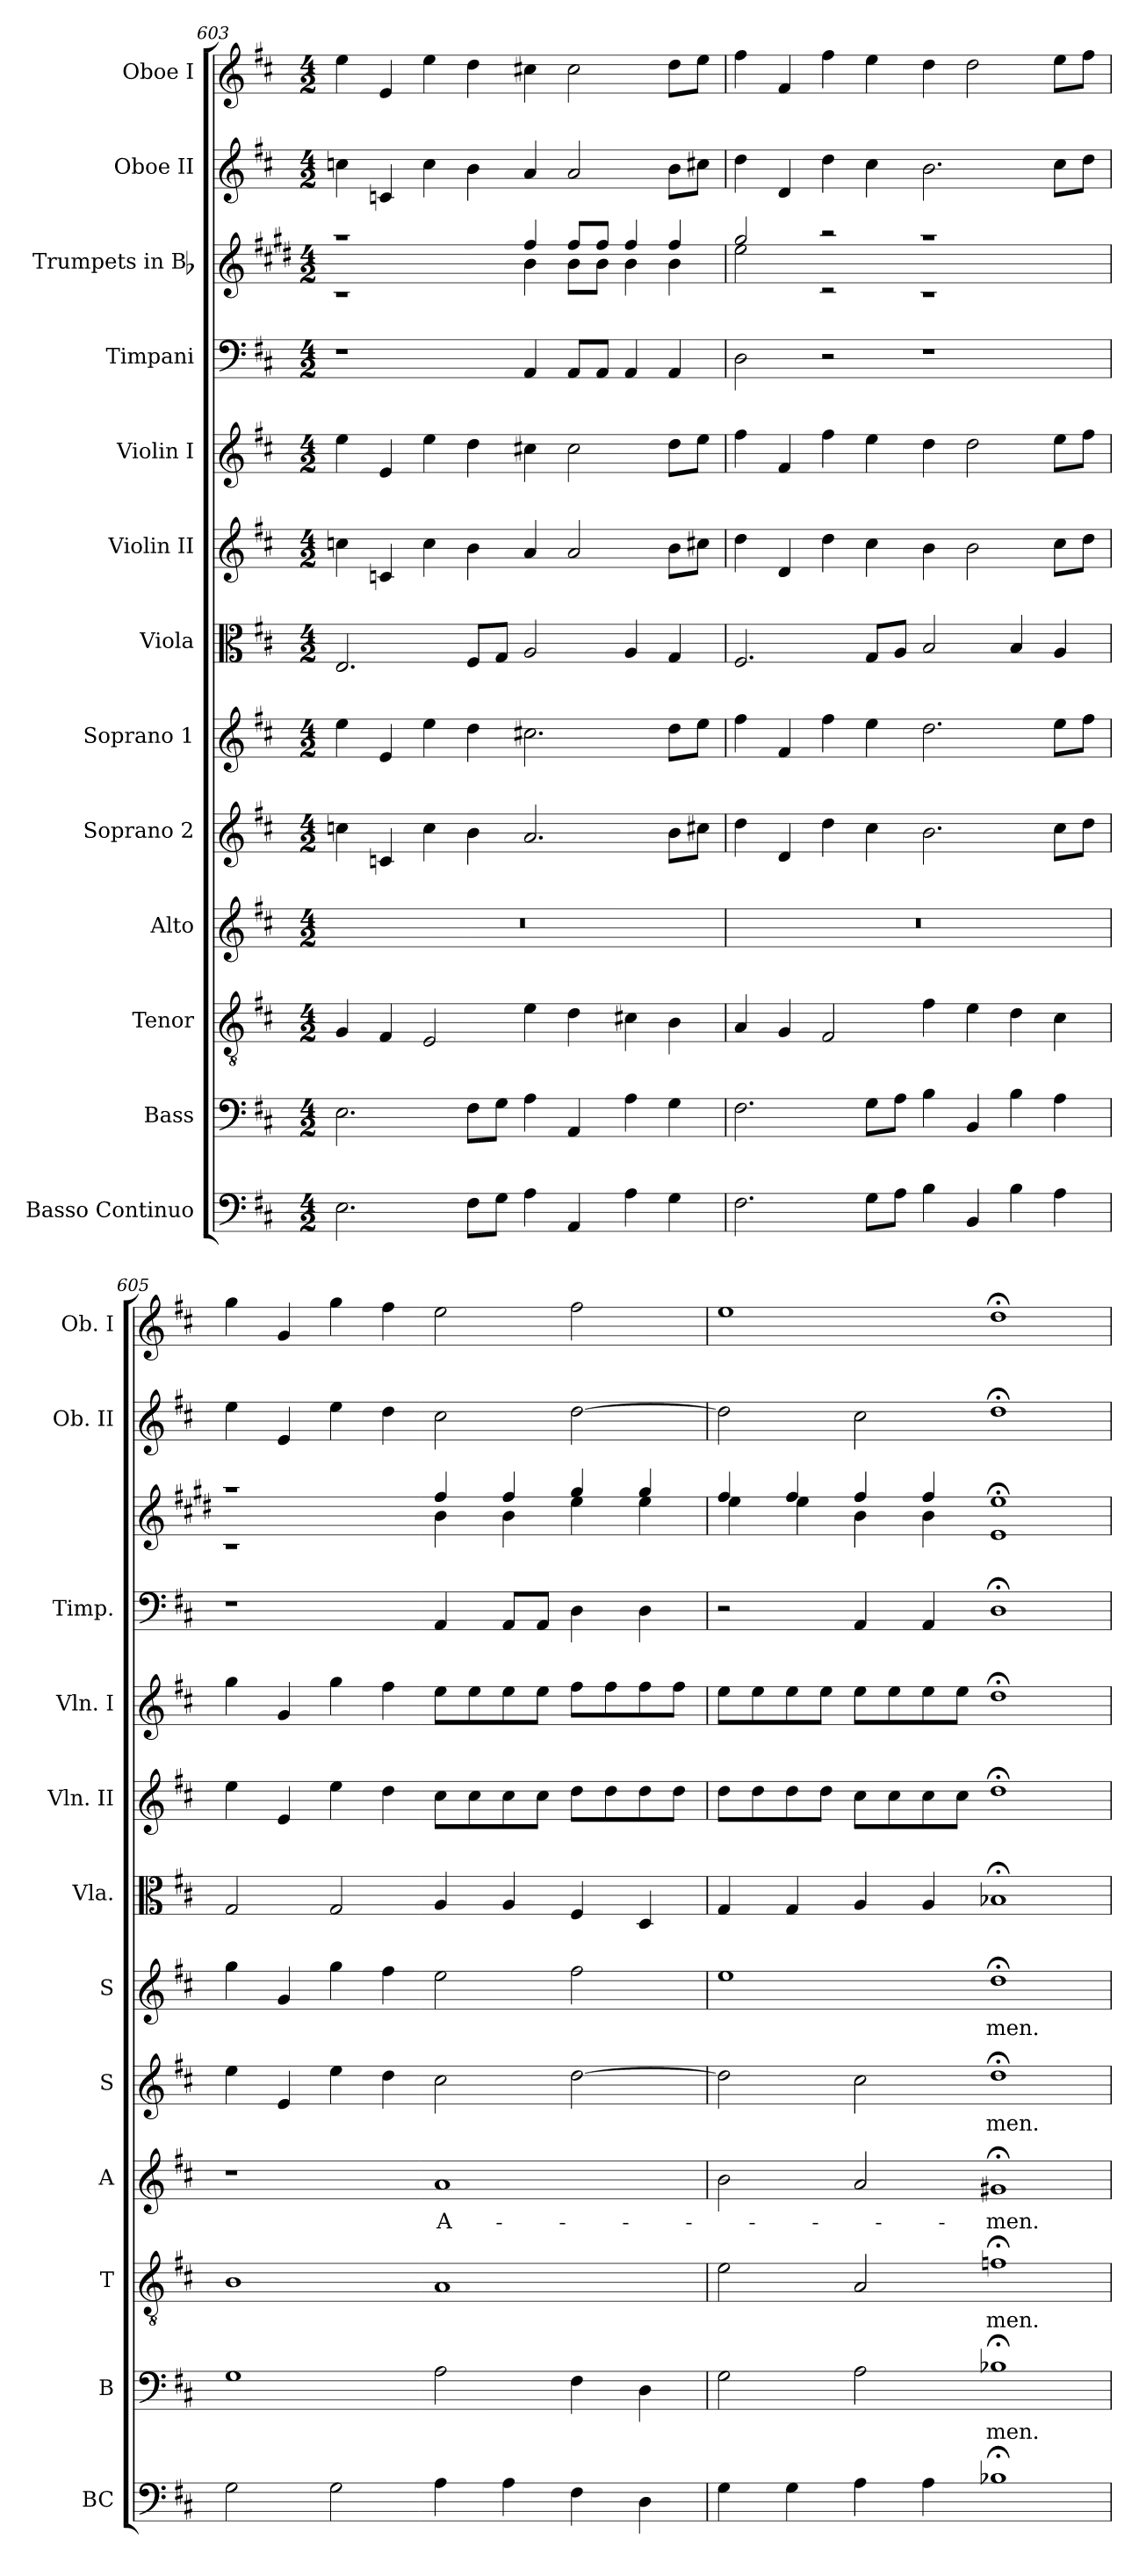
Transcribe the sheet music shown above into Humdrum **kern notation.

**kern	**kern	**text	**kern	**text	**kern	**text	**kern	**text	**kern	**text	**kern	**kern	**kern	**kern	**kern	**kern	**kern
*part13	*part12	*part12	*part11	*part11	*part10	*part10	*part9	*part9	*part8	*part8	*part7	*part6	*part5	*part4	*part3	*part2	*part1
*staff13	*staff12	*staff12	*staff11	*staff11	*staff10	*staff10	*staff9	*staff9	*staff8	*staff8	*staff7	*staff6	*staff5	*staff4	*staff3	*staff2	*staff1
*I"Basso Continuo	*I"Bass	*	*I"Tenor	*	*I"Alto	*	*I"Soprano 2	*	*I"Soprano 1	*	*I"Viola	*I"Violin II	*I"Violin I	*I"Timpani	*I"Trumpets in Bb	*I"Oboe II	*I"Oboe I
*I'BC	*I'B	*	*I'T	*	*I'A	*	*I'S	*	*I'S	*	*I'Vla.	*I'Vln. II	*I'Vln. I	*I'Timp.	*	*I'Ob. II	*I'Ob. I
*clefF4	*clefF4	*	*clefGv2	*	*clefG2	*	*clefG2	*	*clefG2	*	*clefC3	*clefG2	*clefG2	*clefF4	*clefG2	*clefG2	*clefG2
*	*	*	*	*	*	*	*	*	*	*	*	*	*	*	*ITrd1c2	*	*
*k[f#c#]	*k[f#c#]	*	*k[f#c#]	*	*k[f#c#]	*	*k[f#c#]	*	*k[f#c#]	*	*k[f#c#]	*k[f#c#]	*k[f#c#]	*k[f#c#]	*k[f#c#]	*k[f#c#]	*k[f#c#]
*D:	*D:	*	*D:	*	*D:	*	*D:	*	*D:	*	*D:	*D:	*D:	*D:	*D:	*D:	*D:
*M4/2	*M4/2	*	*M4/2	*	*M4/2	*	*M4/2	*	*M4/2	*	*M4/2	*M4/2	*M4/2	*M4/2	*M4/2	*M4/2	*M4/2
=603	=603	=603	=603	=603	=603	=603	=603	=603	=603	=603	=603	=603	=603	=603	=603	=603	=603
*	*	*	*	*	*	*	*	*	*	*	*	*	*	*	*^	*	*
2.E\	2.E\	.	4G/	.	0r	.	4ccn\	.	4ee\	.	2.E/	4ccn\	4ee\	1r	1raa	1rc	4ccn\	4ee\
.	.	.	4F#/	.	.	.	4cn/	.	4e/	.	.	4cn/	4e/	.	.	.	4cn/	4e/
.	.	.	2E/	.	.	.	4cc\	.	4ee\	.	.	4cc\	4ee\	.	.	.	4cc\	4ee\
8F#\L	8F#\L	.	.	.	.	.	4b\	.	4dd\	.	8F#/L	4b\	4dd\	.	.	.	4b\	4dd\
8G\J	8G\J	.	.	.	.	.	.	.	.	.	8G/J	.	.	.	.	.	.	.
4A\	4A\	.	4e\	.	.	.	2.a/	.	2.cc#X\	.	2A/	4a/	4cc#X\	4AA/	4ee/	4a\	4a/	4cc#X\
4AA/	4AA/	.	4d\	.	.	.	.	.	.	.	.	2a/	2cc#\	8AA/L	8ee/L	8a\L	2a/	2cc#\
.	.	.	.	.	.	.	.	.	.	.	.	.	.	8AA/J	8ee/J	8a\J	.	.
4A\	4A\	.	4c#X\	.	.	.	.	.	.	.	4A/	.	.	4AA/	4ee/	4a\	.	.
4G\	4G\	.	4B\	.	.	.	8b\L	.	8dd\L	.	4G/	8b\L	8dd\L	4AA/	4ee/	4a\	8b\L	8dd\L
.	.	.	.	.	.	.	8cc#X\J	.	8ee\J	.	.	8cc#X\J	8ee\J	.	.	.	8cc#X\J	8ee\J
=604	=604	=604	=604	=604	=604	=604	=604	=604	=604	=604	=604	=604	=604	=604	=604	=604	=604	=604
2.F#\	2.F#\	.	4A/	.	0r	.	4dd\	.	4ff#\	.	2.F#/	4dd\	4ff#\	2D\	2ff#/	2dd\	4dd\	4ff#\
.	.	.	4G/	.	.	.	4d/	.	4f#/	.	.	4d/	4f#/	.	.	.	4d/	4f#/
.	.	.	2F#/	.	.	.	4dd\	.	4ff#\	.	.	4dd\	4ff#\	2r	2raa	2rc	4dd\	4ff#\
8G\L	8G\L	.	.	.	.	.	4cc#\	.	4ee\	.	8G/L	4cc#\	4ee\	.	.	.	4cc#\	4ee\
8A\J	8A\J	.	.	.	.	.	.	.	.	.	8A/J	.	.	.	.	.	.	.
4B\	4B\	.	4f#\	.	.	.	2.b\	.	2.dd\	.	2B/	4b\	4dd\	1r	1raa	1rc	2.b\	4dd\
4BB/	4BB/	.	4e\	.	.	.	.	.	.	.	.	2b\	2dd\	.	.	.	.	2dd\
4B\	4B\	.	4d\	.	.	.	.	.	.	.	4B/	.	.	.	.	.	.	.
4A\	4A\	.	4c#\	.	.	.	8cc#\L	.	8ee\L	.	4A/	8cc#\L	8ee\L	.	.	.	8cc#\L	8ee\L
.	.	.	.	.	.	.	8dd\J	.	8ff#\J	.	.	8dd\J	8ff#\J	.	.	.	8dd\J	8ff#\J
!!LO:PB:g=z
=605	=605	=605	=605	=605	=605	=605	=605	=605	=605	=605	=605	=605	=605	=605	=605	=605	=605	=605
2G\	1G	.	1B	.	1r	.	4ee\	.	4gg\	.	2G/	4ee\	4gg\	1r	1raa	1rc	4ee\	4gg\
.	.	.	.	.	.	.	4e/	.	4g/	.	.	4e/	4g/	.	.	.	4e/	4g/
2G\	.	.	.	.	.	.	4ee\	.	4gg\	.	2G/	4ee\	4gg\	.	.	.	4ee\	4gg\
.	.	.	.	.	.	.	4dd\	.	4ff#\	.	.	4dd\	4ff#\	.	.	.	4dd\	4ff#\
!	!	!	!	!	!	!LO:LY:b	!	!	!	!	!	!	!	!	!	!	!	!
4A\	2A\	.	1A	.	1a	A-	2cc#\	.	2ee\	.	4A/	8cc#\L	8ee\L	4AA/	4ee/	4a\	2cc#\	2ee\
.	.	.	.	.	.	.	.	.	.	.	.	8cc#\	8ee\	.	.	.	.	.
4A\	.	.	.	.	.	.	.	.	.	.	4A/	8cc#\	8ee\	8AA/L	4ee/	4a\	.	.
.	.	.	.	.	.	.	.	.	.	.	.	8cc#\J	8ee\J	8AA/J	.	.	.	.
4F#\	4F#\	.	.	.	.	.	[2dd\	.	2ff#\	.	4F#/	8dd\L	8ff#\L	4D\	4ff#/	4dd\	[2dd\	2ff#\
.	.	.	.	.	.	.	.	.	.	.	.	8dd\	8ff#\	.	.	.	.	.
4D\	4D\	.	.	.	.	.	.	.	.	.	4D/	8dd\	8ff#\	4D\	4ff#/	4dd\	.	.
.	.	.	.	.	.	.	.	.	.	.	.	8dd\J	8ff#\J	.	.	.	.	.
=606	=606	=606	=606	=606	=606	=606	=606	=606	=606	=606	=606	=606	=606	=606	=606	=606	=606	=606
4G\	2G\	.	2e\	.	2b\	.	2dd\]	.	1ee	.	4G/	8dd\L	8ee\L	2r	4ee/	4dd\	2dd\]	1ee
.	.	.	.	.	.	.	.	.	.	.	.	8dd\	8ee\	.	.	.	.	.
4G\	.	.	.	.	.	.	.	.	.	.	4G/	8dd\	8ee\	.	4ee/	4dd\	.	.
.	.	.	.	.	.	.	.	.	.	.	.	8dd\J	8ee\J	.	.	.	.	.
4A\	2A\	.	2A/	.	2a/	.	2cc#\	.	.	.	4A/	8cc#\L	8ee\L	4AA/	4ee/	4a\	2cc#\	.
.	.	.	.	.	.	.	.	.	.	.	.	8cc#\	8ee\	.	.	.	.	.
4A\	.	.	.	.	.	.	.	.	.	.	4A/	8cc#\	8ee\	4AA/	4ee/	4a\	.	.
.	.	.	.	.	.	.	.	.	.	.	.	8cc#\J	8ee\J	.	.	.	.	.
!	!	!LO:LY:b	!	!LO:LY:b	!	!LO:LY:b	!	!LO:LY:b	!	!LO:LY:b	!	!	!	!	!	!	!	!
1B-X;<	1B-X;<	-men.	1fn;<	-men.	1g#X;<	-men.	1dd;<	-men.	1dd;<	-men.	1B-X;<	1dd;<	1dd;<	1D;<	1dd;<	1d	1dd;<	1dd;<
*	*	*	*	*	*	*	*	*	*	*	*	*	*	*	*v	*v	*	*
=	=	=	=	=	=	=	=	=	=	=	=	=	=	=	=	=	=
*-	*-	*-	*-	*-	*-	*-	*-	*-	*-	*-	*-	*-	*-	*-	*-	*-	*-
